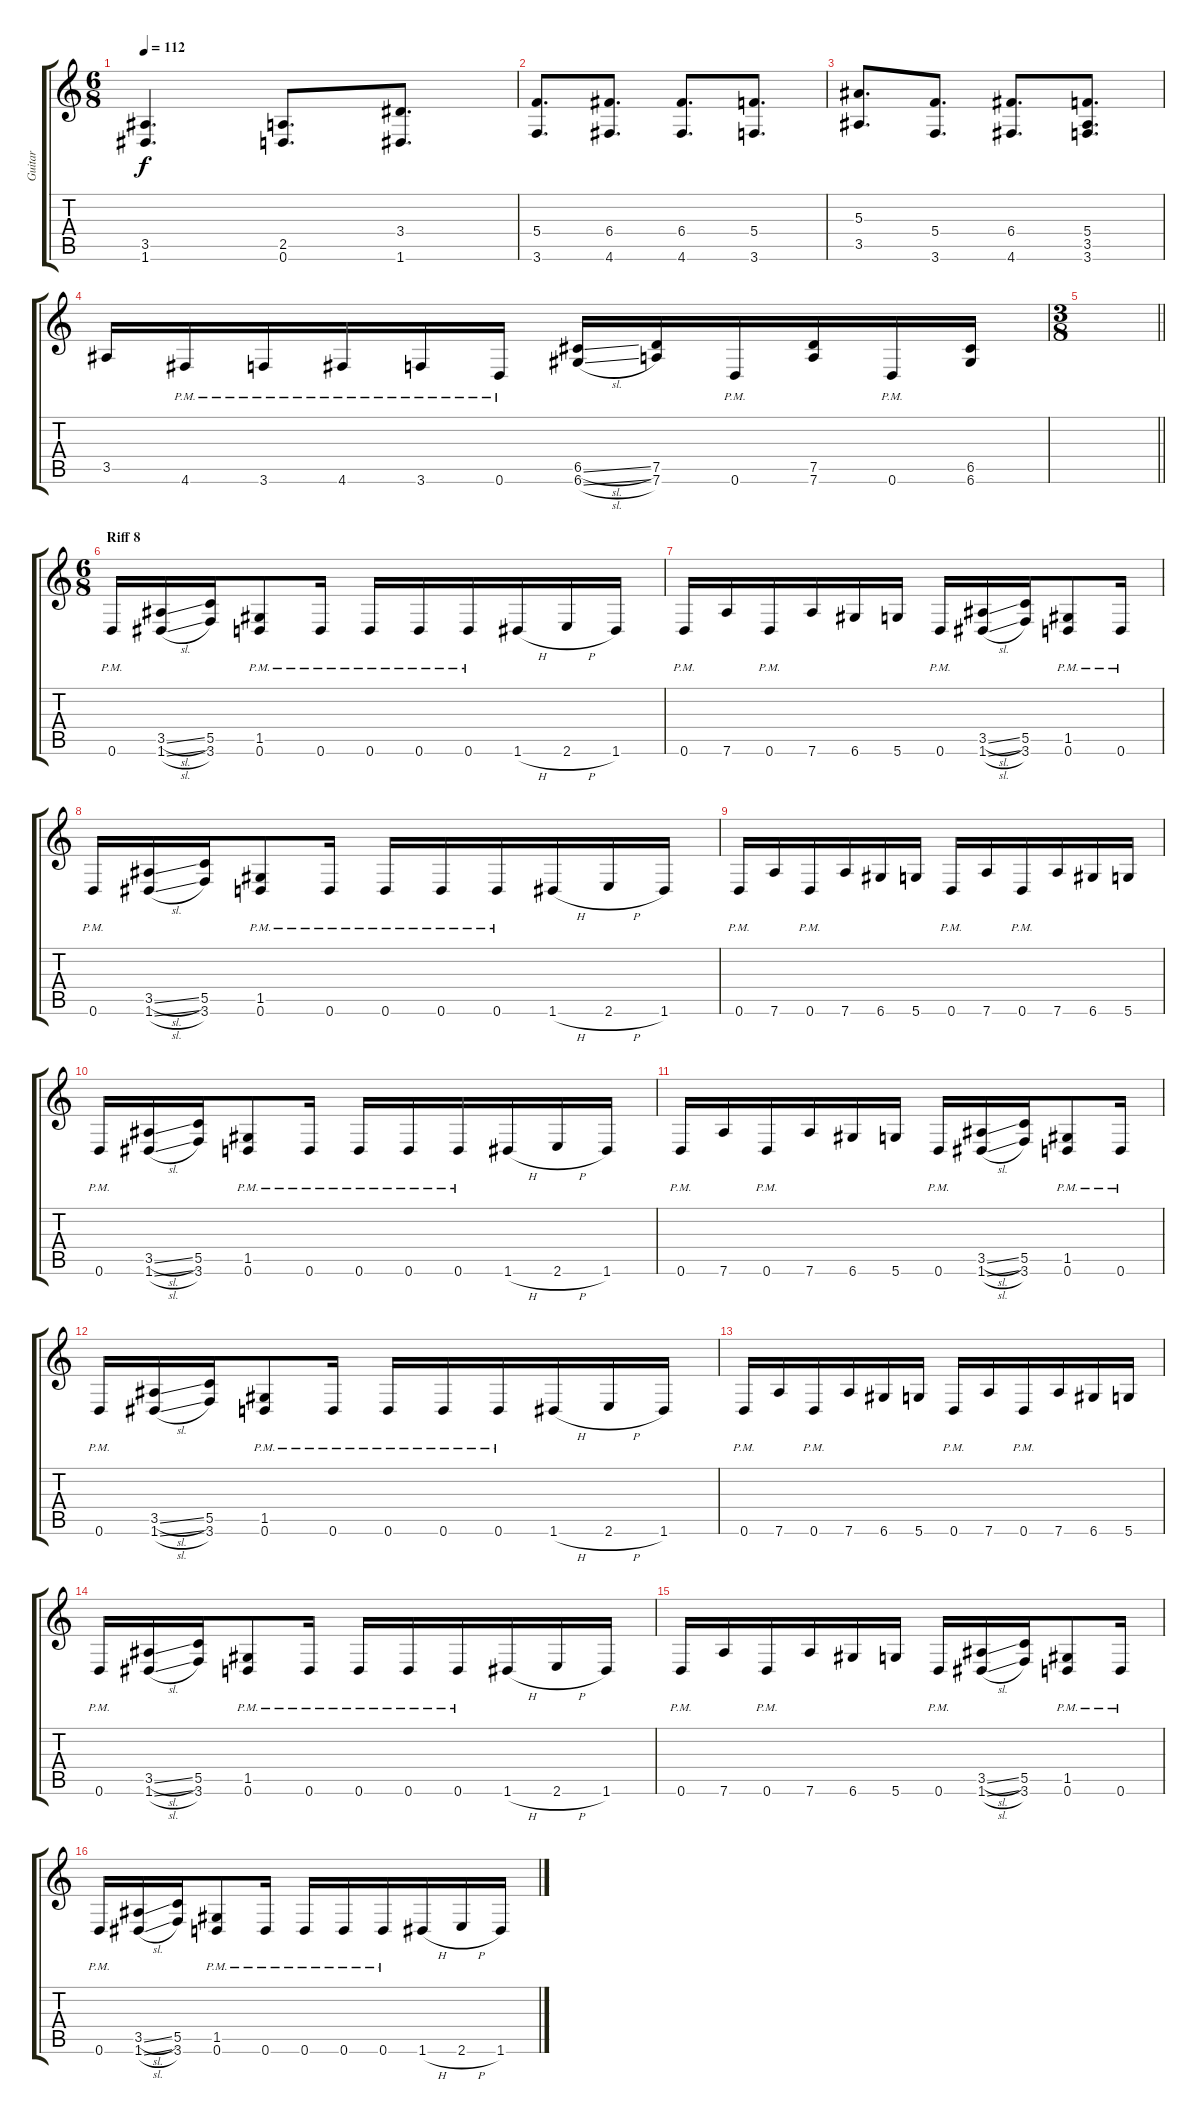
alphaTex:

\track ("Guitar" "Guitar") {instrument distortionguitar}
\staff {score tabs}
\tuning (D4 A3 F3 C3 G2 D2) {hide}
\ts (6 8)
\tempo 112
\clef g2
\ks c
(3.5 1.6).4{d dy f} (2.5 0.6).8{d} (3.4 1.6).8{d} |
(5.4 3.6).8{d} (6.4 4.6).8{d} (6.4 4.6).8{d} (5.4 3.6).8{d} |
(5.3 3.5).8{d} (5.4 3.6).8{d} (6.4 4.6).8{d} (5.4 3.5 3.6).8{d} |
3.5.16 4.6{pm}.16 3.6{pm}.16 4.6{pm}.16 3.6{pm}.16 0.6{pm}.16 (6.5{sl} 6.6{sl}).16 (7.5 7.6).16 0.6{pm}.16 (7.5 7.6).16 0.6{pm}.16 (6.5 6.6).16 |
\ts (3 8)
\barLineRight lightlight
|
\ts (6 8)
\section ("" "Riff 8")
0.6{pm}.16 (3.5{sl} 1.6{sl}).16 (5.5 3.6).16 (1.5{pm} 0.6{pm}).8 0.6{pm}.16 0.6{pm}.16 0.6{pm}.16 0.6{pm}.16 1.6{h}.16 2.6{h}.16 1.6.16 |
0.6{pm}.16 7.6.16 0.6{pm}.16 7.6.16 6.6.16 5.6.16 0.6{pm}.16 (3.5{sl} 1.6{sl}).16 (5.5 3.6).16 (1.5{pm} 0.6{pm}).8 0.6{pm}.16 |
0.6{pm}.16 (3.5{sl} 1.6{sl}).16 (5.5 3.6).16 (1.5{pm} 0.6{pm}).8 0.6{pm}.16 0.6{pm}.16 0.6{pm}.16 0.6{pm}.16 1.6{h}.16 2.6{h}.16 1.6.16 |
0.6{pm}.16 7.6.16 0.6{pm}.16 7.6.16 6.6.16 5.6.16 0.6{pm}.16 7.6.16 0.6{pm}.16 7.6.16 6.6.16 5.6.16 |
0.6{pm}.16 (3.5{sl} 1.6{sl}).16 (5.5 3.6).16 (1.5{pm} 0.6{pm}).8 0.6{pm}.16 0.6{pm}.16 0.6{pm}.16 0.6{pm}.16 1.6{h}.16 2.6{h}.16 1.6.16 |
0.6{pm}.16 7.6.16 0.6{pm}.16 7.6.16 6.6.16 5.6.16 0.6{pm}.16 (3.5{sl} 1.6{sl}).16 (5.5 3.6).16 (1.5{pm} 0.6{pm}).8 0.6{pm}.16 |
0.6{pm}.16 (3.5{sl} 1.6{sl}).16 (5.5 3.6).16 (1.5{pm} 0.6{pm}).8 0.6{pm}.16 0.6{pm}.16 0.6{pm}.16 0.6{pm}.16 1.6{h}.16 2.6{h}.16 1.6.16 |
0.6{pm}.16 7.6.16 0.6{pm}.16 7.6.16 6.6.16 5.6.16 0.6{pm}.16 7.6.16 0.6{pm}.16 7.6.16 6.6.16 5.6.16 |
0.6{pm}.16 (3.5{sl} 1.6{sl}).16 (5.5 3.6).16 (1.5{pm} 0.6{pm}).8 0.6{pm}.16 0.6{pm}.16 0.6{pm}.16 0.6{pm}.16 1.6{h}.16 2.6{h}.16 1.6.16 |
0.6{pm}.16 7.6.16 0.6{pm}.16 7.6.16 6.6.16 5.6.16 0.6{pm}.16 (3.5{sl} 1.6{sl}).16 (5.5 3.6).16 (1.5{pm} 0.6{pm}).8 0.6{pm}.16 |
0.6{pm}.16 (3.5{sl} 1.6{sl}).16 (5.5 3.6).16 (1.5{pm} 0.6{pm}).8 0.6{pm}.16 0.6{pm}.16 0.6{pm}.16 0.6{pm}.16 1.6{h}.16 2.6{h}.16 1.6.16
